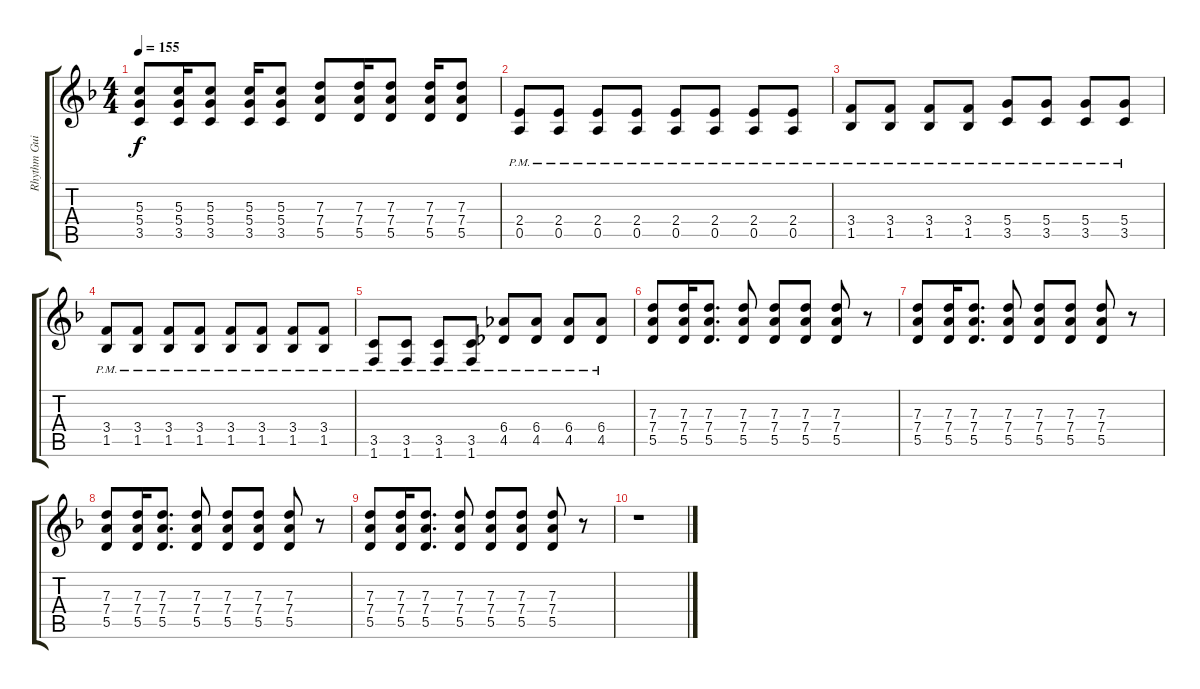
\track ("Rhythm Guitar" "Rhythm Gui") {instrument overdrivenguitar}
\staff {score tabs}
\tuning (E4 B3 G3 D3 A2 E2) {hide}
\ts (4 4)
\tempo 155
\clef g2
\ks f
(5.3 5.4 3.5).8{dy f} (5.3 5.4 3.5).16 (5.3 5.4 3.5).8 (5.3 5.4 3.5).16 (5.3 5.4 3.5).8 (7.3 7.4 5.5).8 (7.3 7.4 5.5).16 (7.3 7.4 5.5).8 (7.3 7.4 5.5).16 (7.3 7.4 5.5).8 |
(2.4{pm} 0.5{pm}).8 (2.4{pm} 0.5{pm}).8 (2.4{pm} 0.5{pm}).8 (2.4{pm} 0.5{pm}).8 (2.4{pm} 0.5{pm}).8 (2.4{pm} 0.5{pm}).8 (2.4{pm} 0.5{pm}).8 (2.4{pm} 0.5{pm}).8 |
(3.4{pm} 1.5{pm}).8 (3.4{pm} 1.5{pm}).8 (3.4{pm} 1.5{pm}).8 (3.4{pm} 1.5{pm}).8 (5.4{pm} 3.5{pm}).8 (5.4{pm} 3.5{pm}).8 (5.4{pm} 3.5{pm}).8 (5.4{pm} 3.5{pm}).8 |
(3.4{pm} 1.5{pm}).8 (3.4{pm} 1.5{pm}).8 (3.4{pm} 1.5{pm}).8 (3.4{pm} 1.5{pm}).8 (3.4{pm} 1.5{pm}).8 (3.4{pm} 1.5{pm}).8 (3.4{pm} 1.5{pm}).8 (3.4{pm} 1.5{pm}).8 |
(3.5{pm} 1.6{pm}).8 (3.5{pm} 1.6{pm}).8 (3.5{pm} 1.6{pm}).8 (3.5{pm} 1.6{pm}).8 (6.4{pm} 4.5{pm}).8 (6.4{pm} 4.5{pm}).8 (6.4{pm} 4.5{pm}).8 (6.4{pm} 4.5{pm}).8 |
(7.3 7.4 5.5).8 (7.3 7.4 5.5).16 (7.3 7.4 5.5).8{d} (7.3 7.4 5.5).8 (7.3 7.4 5.5).8 (7.3 7.4 5.5).8 (7.3 7.4 5.5).8 r.8 |
(7.3 7.4 5.5).8 (7.3 7.4 5.5).16 (7.3 7.4 5.5).8{d} (7.3 7.4 5.5).8 (7.3 7.4 5.5).8 (7.3 7.4 5.5).8 (7.3 7.4 5.5).8 r.8 |
(7.3 7.4 5.5).8 (7.3 7.4 5.5).16 (7.3 7.4 5.5).8{d} (7.3 7.4 5.5).8 (7.3 7.4 5.5).8 (7.3 7.4 5.5).8 (7.3 7.4 5.5).8 r.8 |
(7.3 7.4 5.5).8 (7.3 7.4 5.5).16 (7.3 7.4 5.5).8{d} (7.3 7.4 5.5).8 (7.3 7.4 5.5).8 (7.3 7.4 5.5).8 (7.3 7.4 5.5).8 r.8 |
r.1
